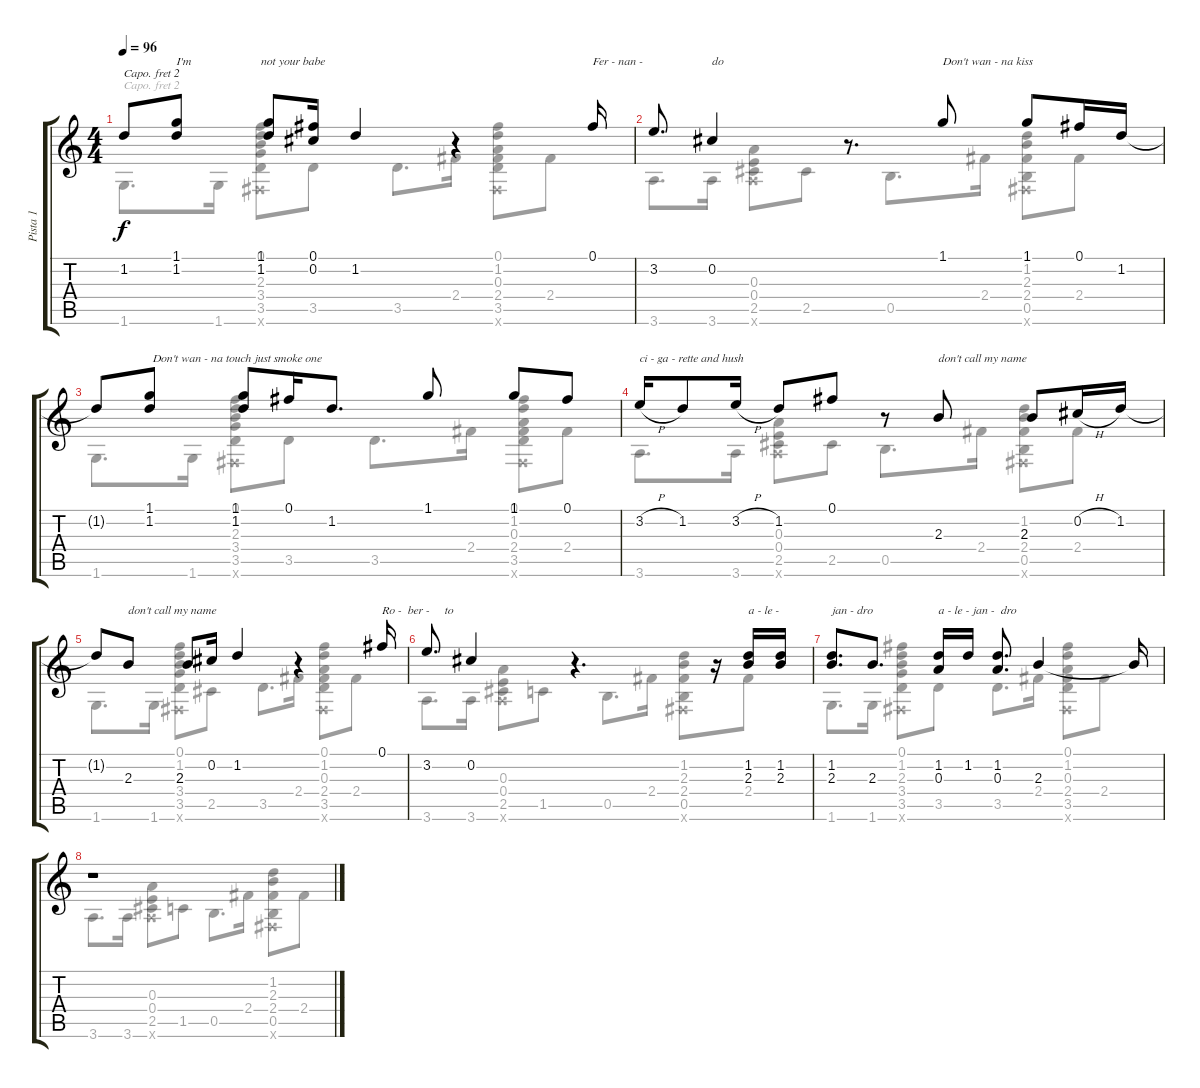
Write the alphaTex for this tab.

\track ("Pista 1" "Pista 1") {instrument acousticguitarsteel}
\staff {score tabs}
\capo 2
\tuning (E4 B3 G3 D3 A2 E2) {hide}
\voice
\ts (4 4)
\tempo 96
\clef g2
\ks c
1.2{t}.8{dy f} (1.1 1.2).8{txt "I'm "} (1.1 1.2).8{txt "not your babe"} (0.1 0.2).16 1.2.4 r.4 0.1.16{txt "Fer - nan - "} |
3.2.8{d} 0.2.4{txt "do"} r.8{d} 1.1.8{txt "Don't wan - na kiss"} 1.1.8 0.1.16 1.2.16 |
1.2{t}.8 (1.1 1.2).8{txt " Don't wan - na touch just smoke one"} (1.1 1.2).8 0.1.16 1.2.8{d} 1.1.8 1.1.8 0.1.8 |
3.2{h}.16{txt "ci - ga - rette and hush"} 1.2.8 3.2{h}.16 1.2.8 0.1.8 r.8 2.3.8{txt "don't call my name"} 2.3.8 0.2{h}.16 1.2.16 |
1.2{t}.8 2.3.8{txt "don't call my name"} 2.3.8 0.2.16 1.2.4 r.4 0.1.16{txt "Ro -  ber -     to"} |
3.2.8{d} 0.2.4 r.4{d} r.16 (1.2 2.3).16{txt "a - le -  "} (1.2 2.3).16 |
(1.2 2.3).8{d txt "jan - dro"} 2.3.8{d} (1.2 0.3).16{txt "a - le - jan -  dro"} 1.2.16 (1.2 0.3).8{d} 2.3.4 2.3{t}.16 |
r.1
\voice
\clef g2
\ottava regular
\simile none
\ks c
1.6.8{d dy f} 1.6.16 (0.1 1.2 2.3 3.4 3.5 0.6{x}).8 3.5.8 3.5.8{d} 2.4.16 (0.1 1.2 0.3 2.4 3.5 0.6{x}).8 2.4.8 |
3.6.8{d} 3.6.16 (0.3 0.4 2.5 3.6{x}).8 2.5.8 0.5.8{d} 2.4.16 (1.2 2.3 2.4 0.5 0.6{x}).8 2.4.8 |
1.6.8{d} 1.6.16 (0.1 1.2 2.3 3.4 3.5 0.6{x}).8 3.5.8 3.5.8{d} 2.4.16 (0.1 1.2 0.3 2.4 3.5 0.6{x}).8 2.4.8 |
3.6.8{d} 3.6.16 (0.3 0.4 2.5 3.6{x}).8 2.5.8 0.5.8{d} 2.4.16 (1.2 2.3 2.4 0.5 0.6{x}).8 2.4.8 |
1.6.8{d} 1.6.16 (0.1 1.2 2.3 3.4 3.5 0.6{x}).8 2.5.8 3.5.8{d} 2.4.16 (0.1 1.2 0.3 2.4 3.5 0.6{x}).8 2.4.8 |
3.6.8{d} 3.6.16 (0.3 0.4 2.5 3.6{x}).8 1.5.8 0.5.8{d} 2.4.16 (1.2 2.3 2.4 0.5 0.6{x}).8 2.4.8 |
1.6.8{d} 1.6.16 (0.1 1.2 2.3 3.4 3.5 0.6{x}).8 3.5.8 3.5.8{d} 2.4.16 (0.1 1.2 0.3 2.4 3.5 0.6{x}).8 2.4.8 |
3.6.8{d} 3.6.16 (0.3 0.4 2.5 3.6{x}).8 1.5.8 0.5.8{d} 2.4.16 (1.2 2.3 2.4 0.5 0.6{x}).8 2.4.8
